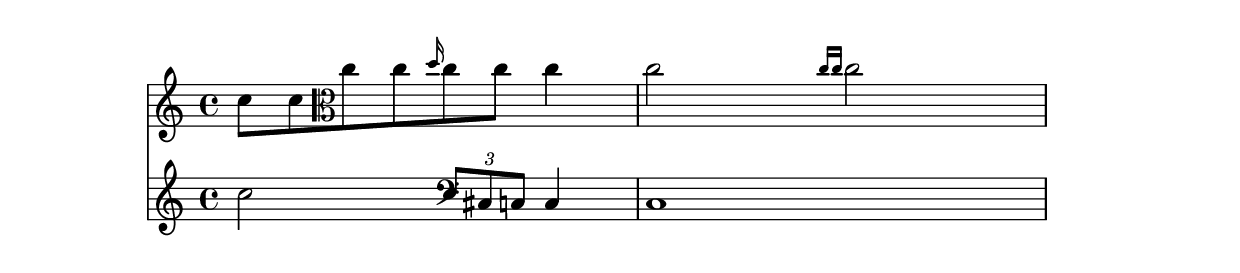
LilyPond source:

%% DO NOT EDIT this file manually; it is automatically
%% generated from LSR http://lsr.dsi.unimi.it
%% Make any changes in LSR itself, or in Documentation/snippets/new/ ,
%% and then run scripts/auxiliar/makelsr.py
%%
%% This file is in the public domain.
\version "2.14.2"

\header {
  lsrtags = "spacing, tweaks-and-overrides"

%% Translation of GIT committish: 28097cf54698db364afeb75658e4c8e0e0ccd716
  texidocfr = "
Lorsque la propriété @code{strict-note-spacing} est activée,
l'espacement des notes dans un système ne tient compte ni des barres de
mesure ni des clefs, qui se retrouvent placées juste avant la note qui
tombe au même moment.  Ceci peut entraîner certaines collisions.

"
  doctitlefr = "Espacement strictement proportionnel des notes"

  texidoc = "
If @code{strict-note-spacing} is set spacing of notes is not influenced
by bars or clefs within a system. Rather, they are placed just before
the note that occurs at the same time. This may cause collisions.

"
  doctitle = "Proportional strict notespacing"
} % begin verbatim


\relative c'' <<
  \override Score.SpacingSpanner #'strict-note-spacing = ##t
  \set Score.proportionalNotationDuration = #(ly:make-moment 1 16)
  \new Staff {
    c8[ c \clef alto c c \grace { d16 } c8 c] c4
    c2 \grace { c16[ c16] } c2
  }
  \new Staff {
    c2 \times 2/3 { c8 \clef bass cis,, c } c4
    c1
  }
>>

